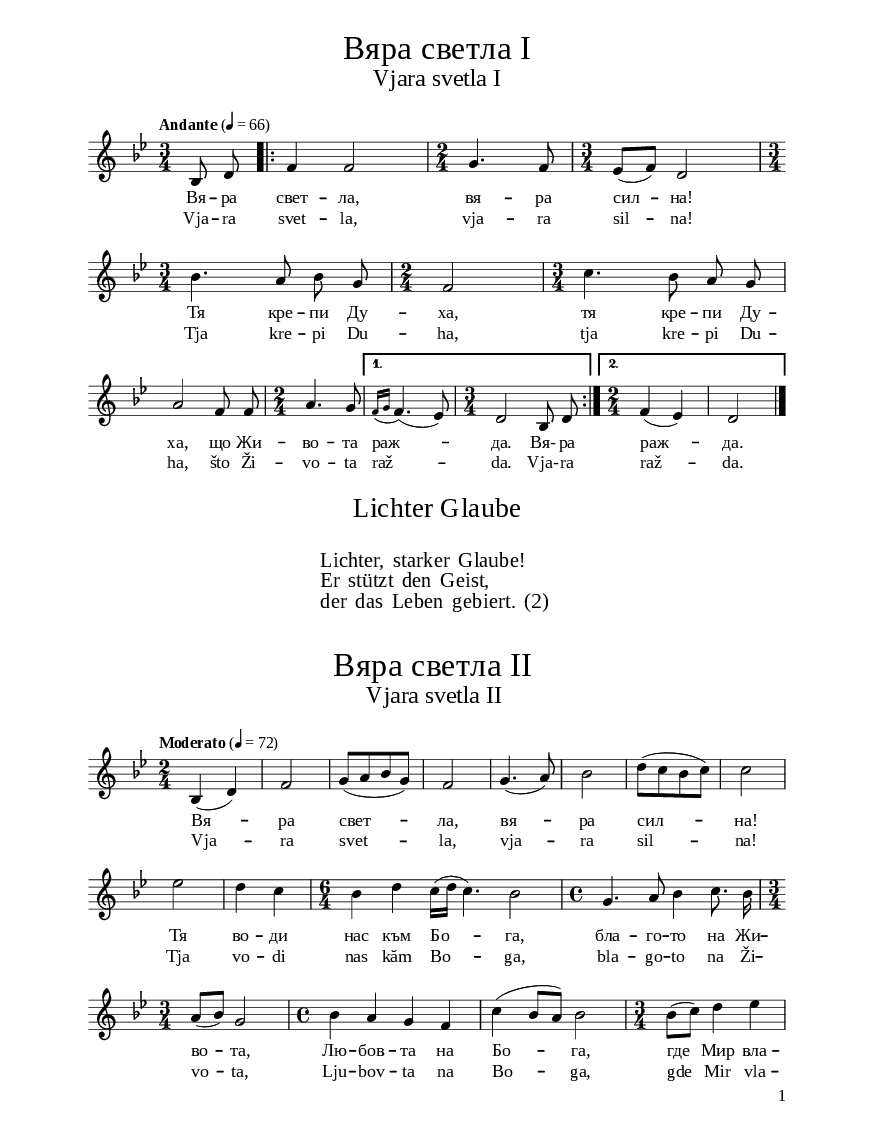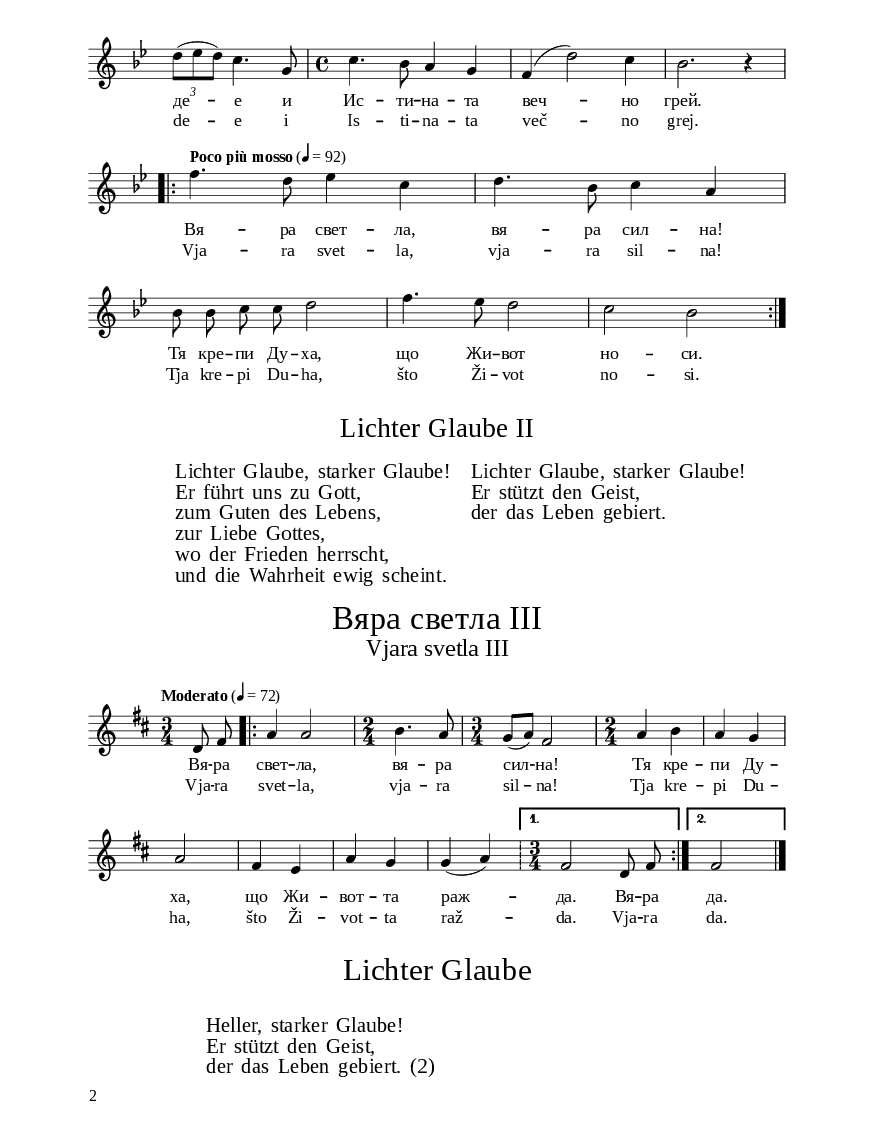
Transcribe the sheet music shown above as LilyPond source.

\version "2.24.1"

% include paper part and global functions
\include "include/globals.ily"

\bookpart {
  \label #'ref170_1
  \tocItem \markup "Вяра светла I – Vjara svetla I "
  \include "include/bookpart-paper.ily"
  \score {
    \include "include/score-layout.ily"

    \new Voice \absolute {
      \clef treble
      \key bes \major
      \time 3/4
      \tempoFunc "Andante" 4 "66"
      \autoBeamOff
      \partial 4
      bes8  d'8 |
      \repeat volta 2 {
        f'4  % 2
        f'2 | % 3
        \time 2/4  % 3
        g'4.  f'8 | \time 3/4 es'8 ( [  f'8 ) ] % 4
        d'2 | % 5
        \time 3/4  | \break % 5
        bes'4.  a'8 bes'8  g'8
        | % 6
        \time 2/4  | % 6
        f'2 | % 7
        \time 3/4  | % 7
        c''4. bes'8  a'8  g'8 |  \break % 8
        a'2 f'8  f'8 |  \time 2/4 a'4.  g'8 |
      }
      \alternative {
        {
          \grace {  f'16 ( [  g'16 ] }  f'4. ) (
          es'8 ) | % 11
          \time 3/4 d'2  bes8 d'8
        }
        { \time 2/4 f'4 (es') | d'2 | }
      }

      \bar "|."
    }

    \addlyrics {
      Вя -- ра свет -- ла, вя -- ра сил
      -- на! Тя кре -- пи Ду -- ха, тя
      кре -- пи Ду -- ха, що Жи -- во --
      та раж -- да. "Вя-" -- ра раж -- да.}
      \addlyrics {
        Vja -- ra svet -- la, vja -- ra sil
        -- na! Tja kre -- pi Du -- ha, tja
        kre -- pi Du -- ha, što Ži -- vo --
        ta raž -- da. "Vja-" -- ra raž -- da.}

        \header {
          title = \titleFunc "Вяра светла I" "Vjara svetla I"
        }

        \midi{}

      } % score



      % include foreign translation(s) of the song
      \version "2.22.1"

\markup \fill-line { \fontsize #deTitleFontSize "Lichter Glaube" }
\markup \null
\markup \null
\markup \fontsize #deCoupletFontSize {
  \hspace #21
  \override #`(baseline-skip . ,deCoupletBaselineSkip)
%  \override #'(baseline-skip . 2)

  \column {
    \line { " " }

  \line { " "Lichter, starker Glaube!}

  \line { " "Er stützt den Geist, }

  \line { " "der das Leben gebiert. (2)}

  }
}


      \markup \empty-two

      \label #'ref170_2
      \tocItem \markup "Вяра светла II – Vjara svetla II "

      \include "include/bookpart-paper.ily"
      \score {
        \include "include/score-layout.ily"

        \new Voice \absolute {
          \clef treble
          \key bes \major
          \time 2/4
          \tempoFunc "Moderato" 4 "72"
          \autoBeamOff
          bes4 (  d'4 )  f'2 | % 2
          g'8 ( [  a'8  bes'8  g'8 ) ]  f'2
          | % 3
          g'4. (  a'8 )  bes'2 | % 4
          d''8 ( [  c''8  bes'8  c''8 ) ]
          c''2 \break | % 5
          es''2  d''4  c''4 | % 6
          \time 6/4  | % 6
          bes'4  d''4  c''16 ( [  d''16 ]
          c''4. )  bes'2 | % 7
          \time 4/4  | % 7
          g'4.  a'8  bes'4  c''8.
          bes'16 \break | % 8
          \time 3/4  | % 8
          a'8 ( [  bes'8 ) ]  g'2 | % 9
          \time 4/4  | % 9
          bes'4  a'4  g'4  f'4 |
          c''4 (  bes'8 [  a'8 ) ]  bes'2 | % 11
          \time 3/4  | % 11
          bes'8 ( [  c''8 ])   d''4  es''4
          \break | % 12
          \times 2/3  {
            d''8 ( [  es''8  d''8 ) ]
          }
          c''4.  g'8 | % 13
          \time 4/4  | % 13
          c''4.  bes'8  a'4  g'4 | % 14
          f'4 (  d''2 )  c''4 | % 15
          bes'2. r4 \break
          \repeat volta 2 {
            | % 16
            \tempoFunc "Poco più mosso" 4 "92"

            f''4.  d''8  es''4  c''4 | % 17
            d''4.  bes'8  c''4  a'4 \break | % 18
            bes'8  bes'8  c''8  c''8
            d''2 | % 19
            f''4.  es''8  d''2 |
            c''2  bes'2
          }
        }

        \addlyrics {
          Вя -- ра свет --   ла,
          вя -- ра сил --   на!
          Тя во -- ди нас към Бо --
          га, бла -- го -- то на Жи -- во
          -- та, Лю -- бов -- та на Бо --
          га, где  Мир вла -- де --
          е и Ис -- ти -- на -- та веч
          -- но грей. Вя -- ра свет -- ла,
          вя -- ра сил -- на! Тя кре -- пи
          Ду -- ха, що Жи -- вот но -- си.}
          \addlyrics {
            Vja -- ra svet --   la,
            vja -- ra sil --   na!
            Tja vo -- di nas kăm Bo --
            ga, bla -- go -- to na Ži -- vo
            -- ta, Lju -- bov -- ta na Bo --
            ga, gde  Mir vla -- de --
            e i Is -- ti -- na -- ta več
            -- no grej. Vja -- ra svet -- la,
            vja -- ra sil -- na! Tja kre -- pi
            Du -- ha, što Ži -- vot no -- si.}

            \header {
              title = \titleFunc "Вяра светла II " "Vjara svetla II "
            }

            \midi{}

          } % score



          % include foreign translation(s) of the song
          \version "2.24.2"

\markup \fill-line { \fontsize #deTitleFontSize "Lichter Glaube II" }
\markup \null
\markup \null
\markup \fontsize #deCoupletFontSize {
  \hspace #7
  \override #`(baseline-skip . ,deCoupletBaselineSkip)

  \column {

\line { " "Lichter Glaube, starker Glaube!}

\line { " "Er führt uns zu Gott, }

\line { " "zum Guten des Lebens,}

\line { " "zur Liebe Gottes,}

\line { " "wo der Frieden herrscht, }

\line { " "und die Wahrheit ewig scheint.}
\line { " " }

  }
  
   \override #`(baseline-skip . ,deCoupletBaselineSkip)
    \column {

\line { " "Lichter Glaube, starker Glaube!}

\line { " "Er stützt den Geist, }

\line { " "der das Leben gebiert.}

  }
}


          \label #'ref170_3
          \tocItem \markup "Вяра светла III – Vjara svetla III "

          \include "include/bookpart-paper.ily"
          \score {
            \include "include/score-layout.ily"

            \new Voice \absolute {
              \clef treble
              \key d \major
              \time 3/4
              \tempoFunc "Moderato" 4 "72"
              \autoBeamOff
              \partial 4
              d'8  fis'8 | \repeat volta 2 {
                a'4  % 2
                a'2 | % 3
                \time 2/4 b'4.  a'8 | \time 3/4 g'8 ( [  a'8 ])  % 4
                fis'2 | % 5
                \time 2/4 a'4 b'4  | % 6
                a'4  g'4 \break | % 7
                a'2 | % 8
                fis'4  e'4 | % 9
                a'4  g'4 |
                g'4 (  a'4 ) \bar "!" |
              }  % 11

              \alternative {
                {\time 3/4 fis'2 d'8 fis'8}
                { fis'2}
              }
              \bar "|."
            }

            \addlyrics {
              Вя -- ра свет --   ла,
              вя -- ра сил --   на! Тя кре -- пи Ду -- ха, що Жи -- вот -- та раж -- да. Вя -- ра да.}
              \addlyrics {
                Vja -- ra svet --   la,
                vja -- ra sil --   na! Tja kre -- pi Du -- ha, što Ži -- vot -- ta raž -- da. Vja -- ra da.}
                \header {
                  title = \titleFunc "Вяра светла III" "Vjara svetla III"
                }

                \midi{}

              } % score



              % include foreign translation(s) of the song
              \version "2.20.0"

\markup \fill-line { \fontsize #6 "Lichter Glaube" }
\markup \null
\markup \null
\markup \fontsize #+2.5 {
  \hspace #10
  \override #'(baseline-skip . 2)

  \column {
    \line { " " }

\line { " " Heller, starker Glaube! }

\line { " " Er stützt den Geist, }

\line { " " der das Leben gebiert. (2)}

  }
}



            } % bookpart

            % Più mosso
            %
